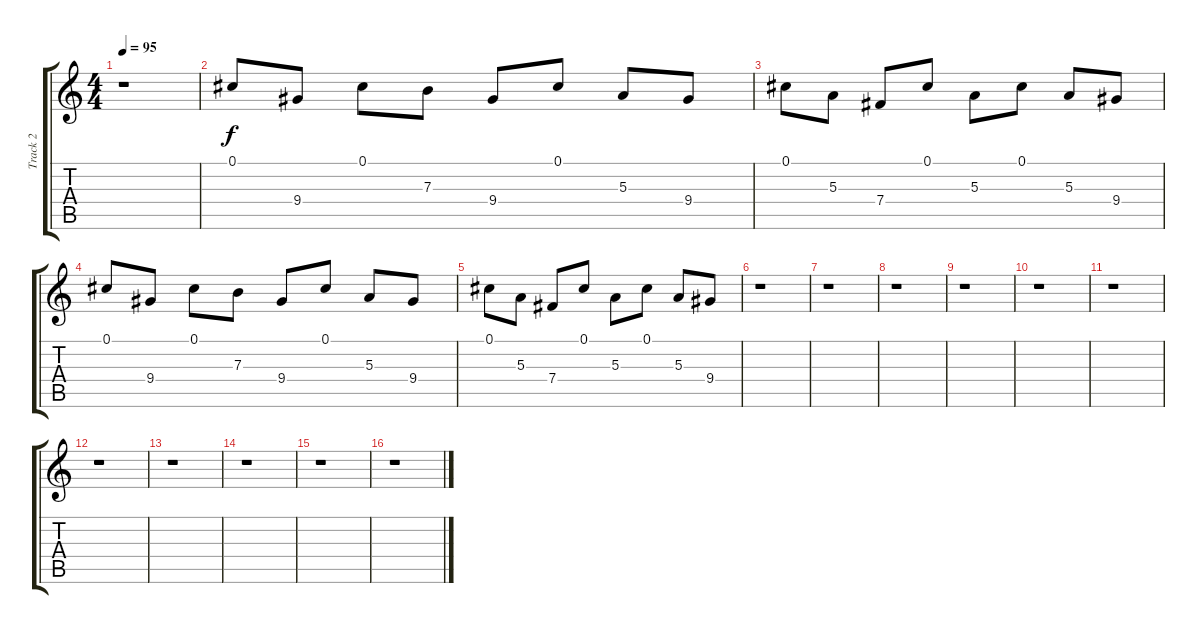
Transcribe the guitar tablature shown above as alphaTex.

\track ("Track 2" "Track 2") {instrument electricguitarjazz}
\staff {score tabs}
\tuning (Db4 Ab3 E3 B2 Gb2 Db2) {hide}
\ts (4 4)
\tempo 95
\clef g2
\ks c
r.1{dy f} |
0.1.8 9.4.8 0.1.8 7.3.8 9.4.8 0.1.8 5.3.8 9.4.8 |
0.1.8 5.3.8 7.4.8 0.1.8 5.3.8 0.1.8 5.3.8 9.4.8 |
0.1.8 9.4.8 0.1.8 7.3.8 9.4.8 0.1.8 5.3.8 9.4.8 |
0.1.8 5.3.8 7.4.8 0.1.8 5.3.8 0.1.8 5.3.8 9.4.8 |
r.1 |
r.1 |
r.1 |
r.1 |
r.1 |
r.1 |
r.1 |
r.1 |
r.1 |
r.1 |
r.1
